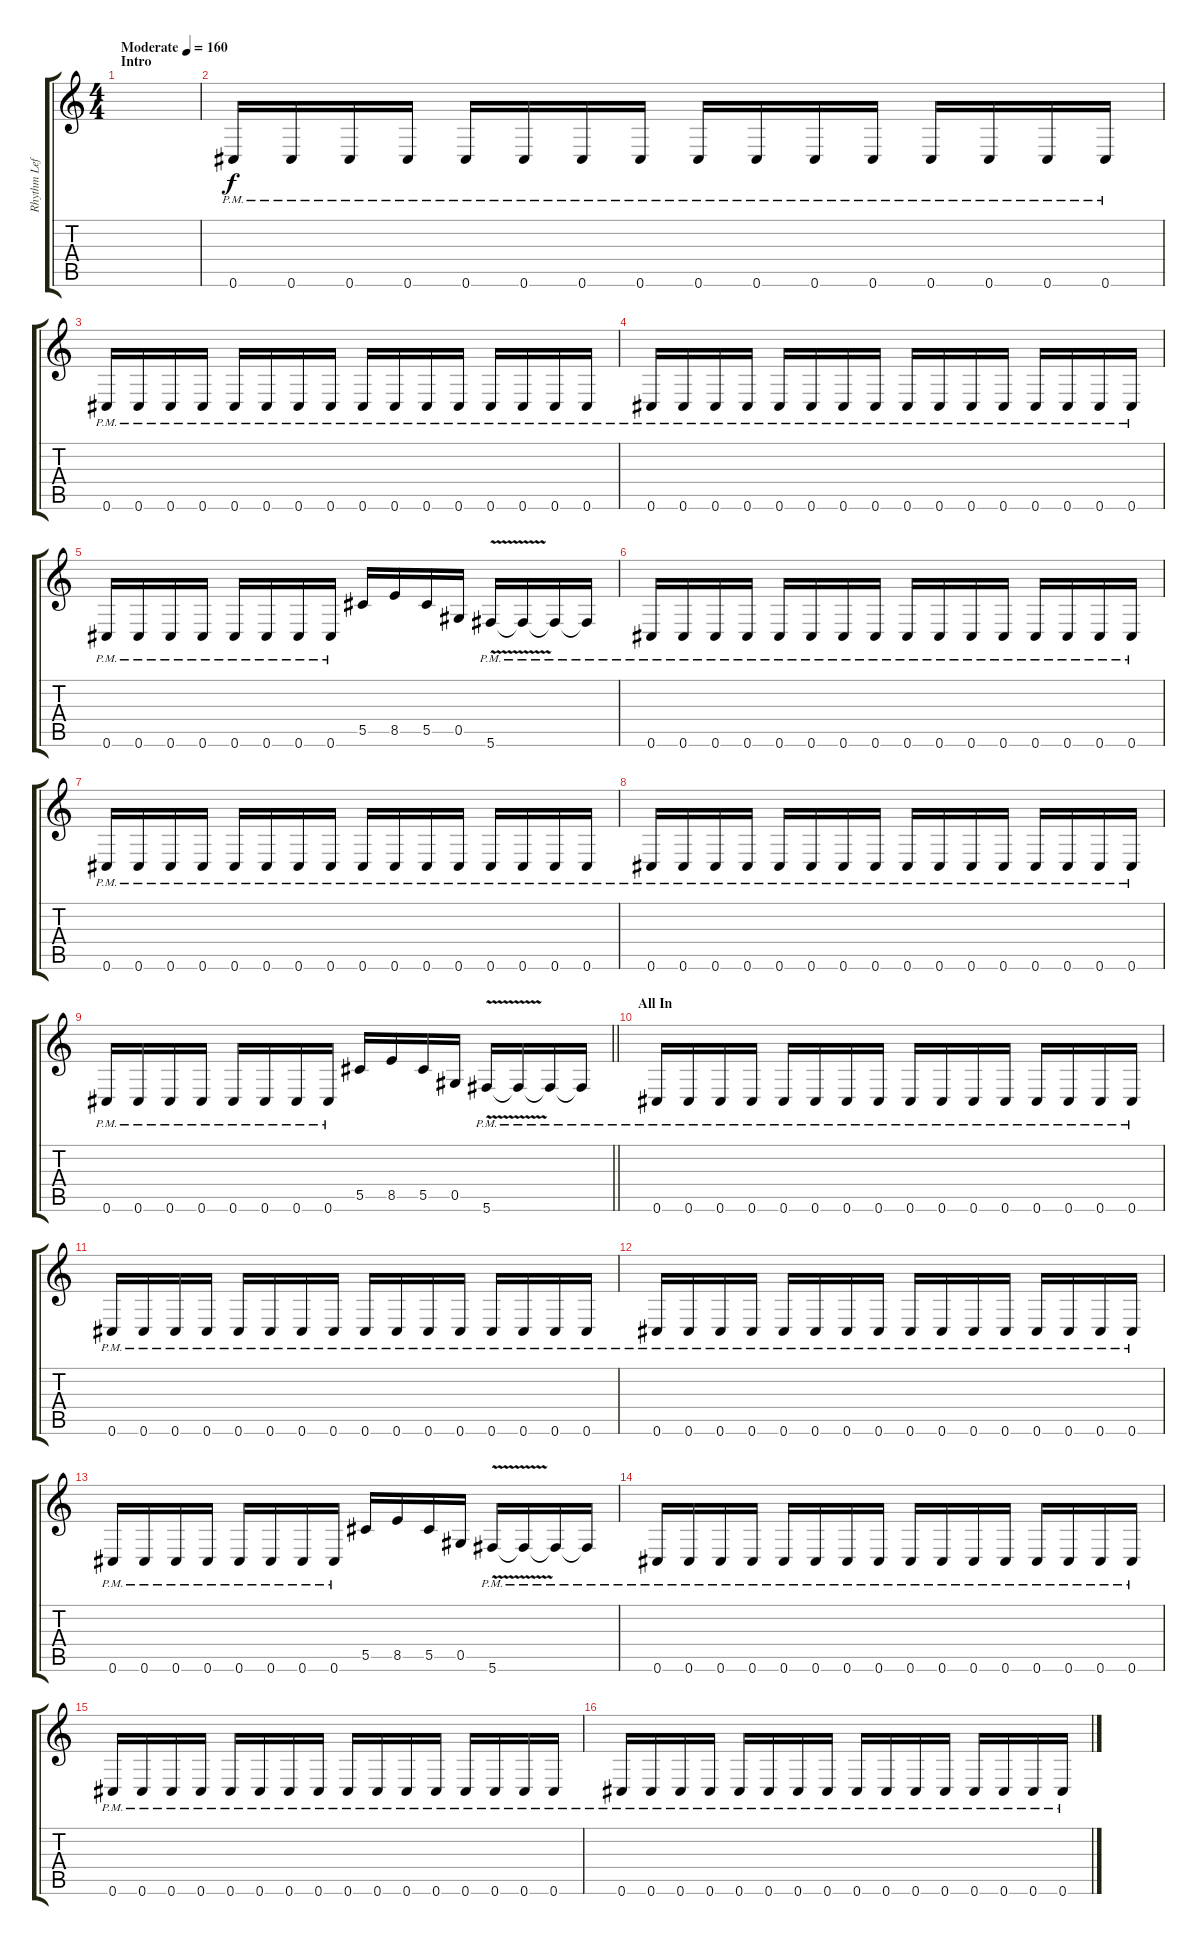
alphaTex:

\track ("Rhythm Left" "Rhythm Lef") {instrument distortionguitar}
\staff {score tabs}
\tuning (Eb4 Bb3 Gb3 Db3 Ab2 Db2) {hide}
\ts (4 4)
\section ("" "Intro")
\tempo (160 "Moderate")
\clef g2
\ks c
|
0.6{pm}.16 0.6{pm}.16 0.6{pm}.16 0.6{pm}.16 0.6{pm}.16 0.6{pm}.16 0.6{pm}.16 0.6{pm}.16 0.6{pm}.16 0.6{pm}.16 0.6{pm}.16 0.6{pm}.16 0.6{pm}.16 0.6{pm}.16 0.6{pm}.16 0.6{pm}.16 |
0.6{pm}.16 0.6{pm}.16 0.6{pm}.16 0.6{pm}.16 0.6{pm}.16 0.6{pm}.16 0.6{pm}.16 0.6{pm}.16 0.6{pm}.16 0.6{pm}.16 0.6{pm}.16 0.6{pm}.16 0.6{pm}.16 0.6{pm}.16 0.6{pm}.16 0.6{pm}.16 |
0.6{pm}.16 0.6{pm}.16 0.6{pm}.16 0.6{pm}.16 0.6{pm}.16 0.6{pm}.16 0.6{pm}.16 0.6{pm}.16 0.6{pm}.16 0.6{pm}.16 0.6{pm}.16 0.6{pm}.16 0.6{pm}.16 0.6{pm}.16 0.6{pm}.16 0.6{pm}.16 |
0.6{pm}.16 0.6{pm}.16 0.6{pm}.16 0.6{pm}.16 0.6{pm}.16 0.6{pm}.16 0.6{pm}.16 0.6{pm}.16 5.5.16 8.5.16 5.5.16 0.5.16 5.6{v pm}.16 5.6{pm t}.16 5.6{pm t}.16 5.6{pm t}.16 |
0.6{pm}.16 0.6{pm}.16 0.6{pm}.16 0.6{pm}.16 0.6{pm}.16 0.6{pm}.16 0.6{pm}.16 0.6{pm}.16 0.6{pm}.16 0.6{pm}.16 0.6{pm}.16 0.6{pm}.16 0.6{pm}.16 0.6{pm}.16 0.6{pm}.16 0.6{pm}.16 |
0.6{pm}.16 0.6{pm}.16 0.6{pm}.16 0.6{pm}.16 0.6{pm}.16 0.6{pm}.16 0.6{pm}.16 0.6{pm}.16 0.6{pm}.16 0.6{pm}.16 0.6{pm}.16 0.6{pm}.16 0.6{pm}.16 0.6{pm}.16 0.6{pm}.16 0.6{pm}.16 |
0.6{pm}.16 0.6{pm}.16 0.6{pm}.16 0.6{pm}.16 0.6{pm}.16 0.6{pm}.16 0.6{pm}.16 0.6{pm}.16 0.6{pm}.16 0.6{pm}.16 0.6{pm}.16 0.6{pm}.16 0.6{pm}.16 0.6{pm}.16 0.6{pm}.16 0.6{pm}.16 |
\barLineRight lightlight
0.6{pm}.16 0.6{pm}.16 0.6{pm}.16 0.6{pm}.16 0.6{pm}.16 0.6{pm}.16 0.6{pm}.16 0.6{pm}.16 5.5.16 8.5.16 5.5.16 0.5.16 5.6{v pm}.16 5.6{pm t}.16 5.6{pm t}.16 5.6{pm t}.16 |
\section ("" "All In")
0.6{pm}.16 0.6{pm}.16 0.6{pm}.16 0.6{pm}.16 0.6{pm}.16 0.6{pm}.16 0.6{pm}.16 0.6{pm}.16 0.6{pm}.16 0.6{pm}.16 0.6{pm}.16 0.6{pm}.16 0.6{pm}.16 0.6{pm}.16 0.6{pm}.16 0.6{pm}.16 |
0.6{pm}.16 0.6{pm}.16 0.6{pm}.16 0.6{pm}.16 0.6{pm}.16 0.6{pm}.16 0.6{pm}.16 0.6{pm}.16 0.6{pm}.16 0.6{pm}.16 0.6{pm}.16 0.6{pm}.16 0.6{pm}.16 0.6{pm}.16 0.6{pm}.16 0.6{pm}.16 |
0.6{pm}.16 0.6{pm}.16 0.6{pm}.16 0.6{pm}.16 0.6{pm}.16 0.6{pm}.16 0.6{pm}.16 0.6{pm}.16 0.6{pm}.16 0.6{pm}.16 0.6{pm}.16 0.6{pm}.16 0.6{pm}.16 0.6{pm}.16 0.6{pm}.16 0.6{pm}.16 |
0.6{pm}.16 0.6{pm}.16 0.6{pm}.16 0.6{pm}.16 0.6{pm}.16 0.6{pm}.16 0.6{pm}.16 0.6{pm}.16 5.5.16 8.5.16 5.5.16 0.5.16 5.6{v pm}.16 5.6{pm t}.16 5.6{pm t}.16 5.6{pm t}.16 |
0.6{pm}.16 0.6{pm}.16 0.6{pm}.16 0.6{pm}.16 0.6{pm}.16 0.6{pm}.16 0.6{pm}.16 0.6{pm}.16 0.6{pm}.16 0.6{pm}.16 0.6{pm}.16 0.6{pm}.16 0.6{pm}.16 0.6{pm}.16 0.6{pm}.16 0.6{pm}.16 |
0.6{pm}.16 0.6{pm}.16 0.6{pm}.16 0.6{pm}.16 0.6{pm}.16 0.6{pm}.16 0.6{pm}.16 0.6{pm}.16 0.6{pm}.16 0.6{pm}.16 0.6{pm}.16 0.6{pm}.16 0.6{pm}.16 0.6{pm}.16 0.6{pm}.16 0.6{pm}.16 |
0.6{pm}.16 0.6{pm}.16 0.6{pm}.16 0.6{pm}.16 0.6{pm}.16 0.6{pm}.16 0.6{pm}.16 0.6{pm}.16 0.6{pm}.16 0.6{pm}.16 0.6{pm}.16 0.6{pm}.16 0.6{pm}.16 0.6{pm}.16 0.6{pm}.16 0.6{pm}.16
